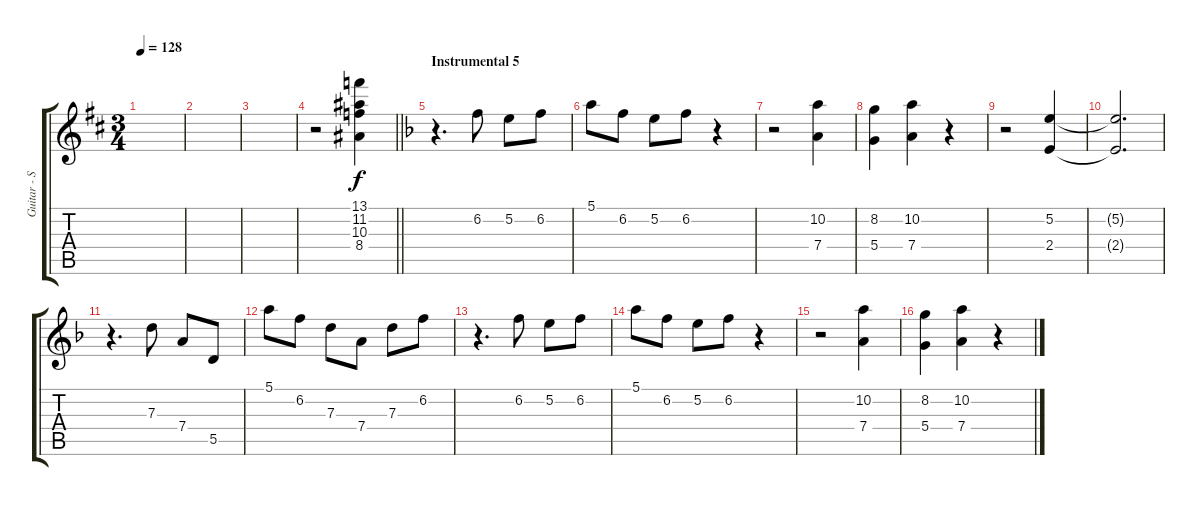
\track ("Guitar - Simon Neil" "Guitar - S") {instrument electricguitarclean}
\staff {score tabs}
\tuning (E4 B3 G3 D3 A2 D2) {hide}
\ts (3 4)
\tempo 128
\clef g2
\ks d
|
|
|
\barLineRight lightlight
r.2 (13.1 11.2 10.3 8.4).4 |
\section ("" "Instrumental 5")
\ks dminor
r.4{d} 6.2.8 5.2.8 6.2.8 |
5.1.8 6.2.8 5.2.8 6.2.8 r.4 |
r.2 (10.2 7.4).4 |
(8.2 5.4).4 (10.2 7.4).4 r.4 |
r.2 (5.2 2.4).4 |
(5.2{t} 2.4{t}).2{d} |
r.4{d} 7.3.8 7.4.8 5.5.8 |
5.1.8 6.2.8 7.3.8 7.4.8 7.3.8 6.2.8 |
r.4{d} 6.2.8 5.2.8 6.2.8 |
5.1.8 6.2.8 5.2.8 6.2.8 r.4 |
r.2 (10.2 7.4).4 |
(8.2 5.4).4 (10.2 7.4).4 r.4
